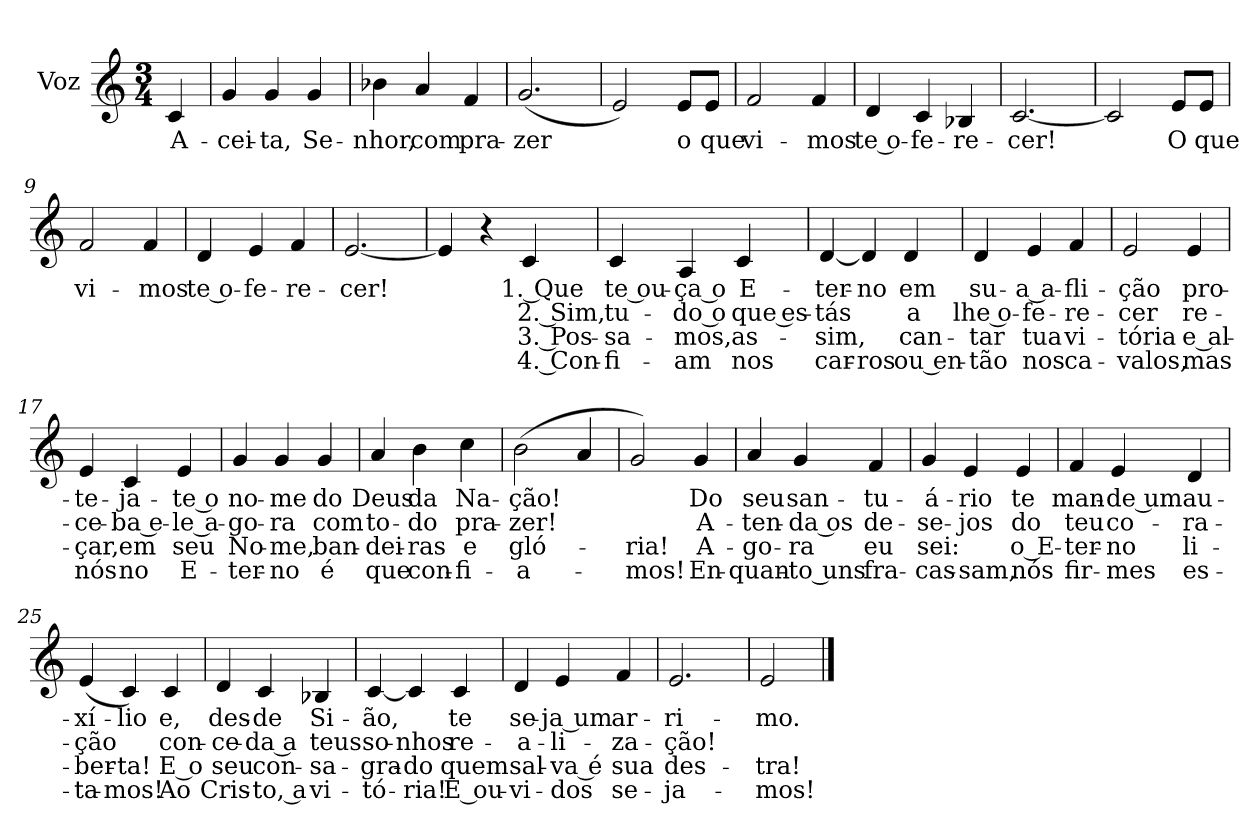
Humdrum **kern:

**kern	**text	**text	**text	**text
*part1	*part1	*part1	*part1	*part1
*staff1	*staff1	*staff1	*staff1	*staff1
*I"Voz	*	*	*	*
*I'Vo.	*	*	*	*
*clefG2	*	*	*	*
*k[]	*	*	*	*
*M3/4	*	*	*	*
=	=	=	=	=
!	!LO:LY:b	!	!	!
4c/	A-	.	.	.
=1	=1	=1	=1	=1
!	!LO:LY:b	!	!	!
4g/	-cei-	.	.	.
!	!LO:LY:b	!	!	!
4g/	-ta,	.	.	.
!	!LO:LY:b	!	!	!
4g/	Se-	.	.	.
=2	=2	=2	=2	=2
!	!LO:LY:b	!	!	!
4b-X\	-nhor,	.	.	.
!	!LO:LY:b	!	!	!
4a/	com	.	.	.
!	!LO:LY:b	!	!	!
4f/	pra-	.	.	.
=3	=3	=3	=3	=3
!	!LO:LY:b	!	!	!
(<2.g/	-zer	.	.	.
=4	=4	=4	=4	=4
2e/)	.	.	.	.
!	!LO:LY:b	!	!	!
8e/L	o	.	.	.
!	!LO:LY:b	!	!	!
8e/J	que	.	.	.
!!LO:LB:g=z
=5	=5	=5	=5	=5
!	!LO:LY:b	!	!	!
2f/	vi-	.	.	.
!	!LO:LY:b	!	!	!
4f/	-mos	.	.	.
=6	=6	=6	=6	=6
!	!LO:LY:b	!	!	!
4d/	te o-	.	.	.
!	!LO:LY:b	!	!	!
4c/	-fe-	.	.	.
!	!LO:LY:b	!	!	!
4B-X/	-re-	.	.	.
=7	=7	=7	=7	=7
!	!LO:LY:b	!	!	!
[2.c/	-cer!	.	.	.
=8	=8	=8	=8	=8
2c/]	.	.	.	.
!	!LO:LY:b	!	!	!
8e/L	O	.	.	.
!	!LO:LY:b	!	!	!
8e/J	que	.	.	.
=9	=9	=9	=9	=9
!	!LO:LY:b	!	!	!
2f/	vi-	.	.	.
!	!LO:LY:b	!	!	!
4f/	-mos	.	.	.
=10	=10	=10	=10	=10
!	!LO:LY:b	!	!	!
4d/	te o-	.	.	.
!	!LO:LY:b	!	!	!
4e/	-fe-	.	.	.
!	!LO:LY:b	!	!	!
4f/	-re-	.	.	.
=11	=11	=11	=11	=11
!	!LO:LY:b	!	!	!
[2.e/	-cer!	.	.	.
=12	=12	=12	=12	=12
4e/]	.	.	.	.
4r	.	.	.	.
!	!LO:LY:b	!LO:LY:b	!LO:LY:b	!LO:LY:b
4c/	1. Que	2. Sim,	3. Pos-	4. Con-
!!LO:LB:g=z
=13	=13	=13	=13	=13
!	!LO:LY:b	!LO:LY:b	!LO:LY:b	!LO:LY:b
4c/	te ou-	tu-	-sa-	-fi-
!	!LO:LY:b	!LO:LY:b	!LO:LY:b	!LO:LY:b
4A/	-ça o	-do o	-mos,	-am
!	!LO:LY:b	!LO:LY:b	!LO:LY:b	!LO:LY:b
4c/	E-	que es-	as-	nos
=14	=14	=14	=14	=14
!	!LO:LY:b	!LO:LY:b	!LO:LY:b	!LO:LY:b
[4d/	-ter-	-tás	-sim,	car-
!	!LO:LY:b	!	!	!LO:LY:b
4d/]	-no	.	.	-ros
!	!LO:LY:b	!LO:LY:b	!LO:LY:b	!LO:LY:b
4d/	em	a	can-	ou en-
=15	=15	=15	=15	=15
!	!LO:LY:b	!LO:LY:b	!LO:LY:b	!LO:LY:b
4d/	su-	lhe o-	-tar	-tão
!	!LO:LY:b	!LO:LY:b	!LO:LY:b	!LO:LY:b
4e/	-a a-	-fe-	tua	nos
!	!LO:LY:b	!LO:LY:b	!LO:LY:b	!LO:LY:b
4f/	-fli-	-re-	vi-	ca-
=16	=16	=16	=16	=16
!	!LO:LY:b	!LO:LY:b	!LO:LY:b	!LO:LY:b
2e/	-ção	-cer	-tória	-valos,
!	!LO:LY:b	!LO:LY:b	!LO:LY:b	!LO:LY:b
4e/	pro-	re-	e al-	mas
=17	=17	=17	=17	=17
!	!LO:LY:b	!LO:LY:b	!LO:LY:b	!LO:LY:b
4e/	-te-	-ce-	-çar,	nós
!	!LO:LY:b	!LO:LY:b	!LO:LY:b	!LO:LY:b
4c/	-ja-	-ba e-	em	no
!	!LO:LY:b	!LO:LY:b	!LO:LY:b	!LO:LY:b
4e/	-te o	-le a-	seu	E-
!!LO:LB:g=z
=18	=18	=18	=18	=18
!	!LO:LY:b	!LO:LY:b	!LO:LY:b	!LO:LY:b
4g/	no-	-go-	No-	-ter-
!	!LO:LY:b	!LO:LY:b	!LO:LY:b	!LO:LY:b
4g/	-me	-ra	-me,	-no
!	!LO:LY:b	!LO:LY:b	!LO:LY:b	!LO:LY:b
4g/	do	com	ban-	é
=19	=19	=19	=19	=19
!	!LO:LY:b	!LO:LY:b	!LO:LY:b	!LO:LY:b
4a/	Deus	to-	-dei-	que
!	!LO:LY:b	!LO:LY:b	!LO:LY:b	!LO:LY:b
4b\	da	-do	-ras	con-
!	!LO:LY:b	!LO:LY:b	!LO:LY:b	!LO:LY:b
4cc\	Na-	pra-	e	-fi-
=20	=20	=20	=20	=20
!	!LO:LY:b	!LO:LY:b	!LO:LY:b	!LO:LY:b
(>2b\	-ção!	-zer!	gló-	-a-
4a/	.	.	.	.
=21	=21	=21	=21	=21
!	!	!	!LO:LY:b	!LO:LY:b
2g/)	.	.	-ria!	-mos!
!	!LO:LY:b	!LO:LY:b	!LO:LY:b	!LO:LY:b
4g/	Do	A-	A-	En-
=22	=22	=22	=22	=22
!	!LO:LY:b	!LO:LY:b	!LO:LY:b	!LO:LY:b
4a/	seu	-ten-	-go-	-quan-
!	!LO:LY:b	!LO:LY:b	!LO:LY:b	!LO:LY:b
4g/	san-	-da os	-ra	-to uns
!	!LO:LY:b	!LO:LY:b	!LO:LY:b	!LO:LY:b
4f/	-tu-	de-	eu	fra-
=23	=23	=23	=23	=23
!	!LO:LY:b	!LO:LY:b	!LO:LY:b	!LO:LY:b
4g/	-á-	-se-	sei:	-cas-
!	!LO:LY:b	!LO:LY:b	!	!LO:LY:b
4e/	-rio	-jos	.	-sam,
!	!LO:LY:b	!LO:LY:b	!LO:LY:b	!LO:LY:b
4e/	te	do	o E-	nós
!!LO:LB:g=z
=24	=24	=24	=24	=24
!	!LO:LY:b	!LO:LY:b	!LO:LY:b	!LO:LY:b
4f/	man-	teu	-ter-	fir-
!	!LO:LY:b	!LO:LY:b	!LO:LY:b	!LO:LY:b
4e/	-de um	co-	-no	-mes
!	!LO:LY:b	!LO:LY:b	!LO:LY:b	!LO:LY:b
4d/	au-	-ra-	li-	es-
=25	=25	=25	=25	=25
!	!LO:LY:b	!LO:LY:b	!LO:LY:b	!LO:LY:b
(<4e/	-xí-	-ção	-ber-	-ta-
!	!LO:LY:b	!	!LO:LY:b	!LO:LY:b
4c/)	-lio	.	-ta!	-mos!
!	!LO:LY:b	!LO:LY:b	!LO:LY:b	!LO:LY:b
4c/	e,	con-	E o	Ao
=26	=26	=26	=26	=26
!	!LO:LY:b	!LO:LY:b	!LO:LY:b	!LO:LY:b
4d/	des-	-ce-	seu	Cris-
!	!LO:LY:b	!LO:LY:b	!LO:LY:b	!LO:LY:b
4c/	-de	-da a	con-	-to, a
!	!LO:LY:b	!LO:LY:b	!LO:LY:b	!LO:LY:b
4B-X/	Si-	teus	-sa-	vi-
=27	=27	=27	=27	=27
!	!LO:LY:b	!LO:LY:b	!LO:LY:b	!LO:LY:b
[4c/	-ão,	so-	-gra-	-tó-
!	!	!LO:LY:b	!LO:LY:b	!LO:LY:b
4c/]	.	-nhos	-do	-ria!
!	!LO:LY:b	!LO:LY:b	!LO:LY:b	!LO:LY:b
4c/	te	re-	quem	E ou-
=28	=28	=28	=28	=28
!	!LO:LY:b	!LO:LY:b	!LO:LY:b	!LO:LY:b
4d/	se-	-a-	sal-	-vi-
!	!LO:LY:b	!LO:LY:b	!LO:LY:b	!LO:LY:b
4e/	-ja um	-li-	-va é	-dos
!	!LO:LY:b	!LO:LY:b	!LO:LY:b	!LO:LY:b
4f/	ar-	-za-	sua	se-
=29	=29	=29	=29	=29
!	!LO:LY:b	!LO:LY:b	!LO:LY:b	!LO:LY:b
2.e/	-ri-	-ção!	des-	-ja-
=30	=30	=30	=30	=30
!	!LO:LY:b	!	!LO:LY:b	!LO:LY:b
2e/	-mo.	.	-tra!	-mos!
==	==	==	==	==
*-	*-	*-	*-	*-
